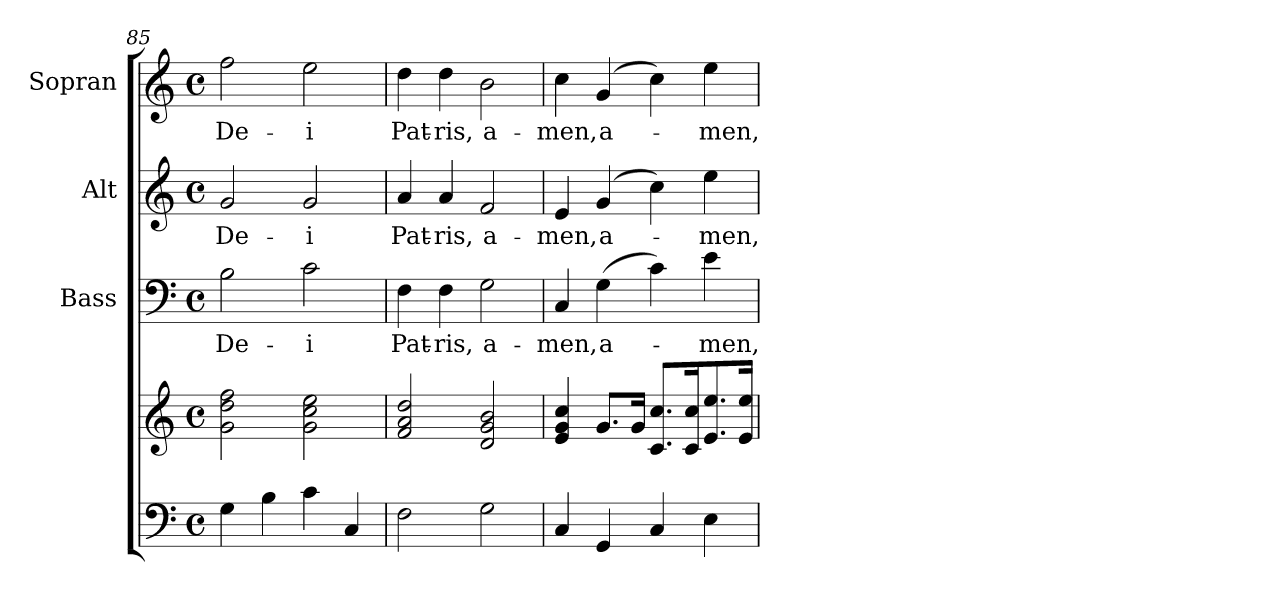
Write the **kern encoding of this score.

**kern	**kern	**kern	**text	**kern	**text	**kern	**text
*part4	*part4	*part3	*part3	*part2	*part2	*part1	*part1
*staff5	*staff4	*staff3	*staff3	*staff2	*staff2	*staff1	*staff1
*	*	*I"Bass	*	*I"Alt	*	*I"Sopran	*
*	*	*I'B.	*	*I'A.	*	*I'S.	*
*clefF4	*clefG2	*clefF4	*	*clefG2	*	*clefG2	*
*k[]	*k[]	*k[]	*	*k[]	*	*k[]	*
*C:	*C:	*C:	*	*C:	*	*C:	*
*M4/4	*M4/4	*M4/4	*	*M4/4	*	*M4/4	*
*met(c)	*met(c)	*met(c)	*	*met(c)	*	*met(c)	*
=85	=85	=85	=85	=85	=85	=85	=85
!	!	!	!LO:LY:b	!	!LO:LY:b	!	!LO:LY:b
4G\	2g\ 2dd\ 2ff\	2B\	De-	2g/	De-	2ff\	De-
4B\	.	.	.	.	.	.	.
!	!	!	!LO:LY:b	!	!LO:LY:b	!	!LO:LY:b
4c\	2g\ 2cc\ 2ee\	2c\	-i	2g/	-i	2ee\	-i
4C/	.	.	.	.	.	.	.
=86	=86	=86	=86	=86	=86	=86	=86
!	!	!	!LO:LY:b	!	!LO:LY:b	!	!LO:LY:b
2F\	2f/ 2a/ 2dd/	4F\	Pat-	4a/	Pat-	4dd\	Pat-
!	!	!	!LO:LY:b	!	!LO:LY:b	!	!LO:LY:b
.	.	4F\	-ris,	4a/	-ris,	4dd\	-ris,
!	!	!	!LO:LY:b	!	!LO:LY:b	!	!LO:LY:b
2G\	2d/ 2g/ 2b/	2G\	a-	2f/	a-	2b\	a-
!!LO:LB:g=z
=87	=87	=87	=87	=87	=87	=87	=87
!	!	!	!LO:LY:b	!	!LO:LY:b	!	!LO:LY:b
4C/	4e/ 4g/ 4cc/	4C/	-men,	4e/	-men,	4cc\	-men,
!	!	!	!LO:LY:b	!	!LO:LY:b	!	!LO:LY:b
4GG/	8.g/L	(>4G\	a-	(4g/	a-	(4g/	a-
.	16g/Jk	.	.	.	.	.	.
4C/	8.c/ 8.cc/L	4c\)	.	4cc\)	.	4cc\)	.
.	16c/ 16cc/k	.	.	.	.	.	.
!	!	!	!LO:LY:b	!	!LO:LY:b	!	!LO:LY:b
4E\	8.e/ 8.ee/	4e\	-men,	4ee\	-men,	4ee\	-men,
.	16e/ 16ee/Jk	.	.	.	.	.	.
=	=	=	=	=	=	=	=
*-	*-	*-	*-	*-	*-	*-	*-
